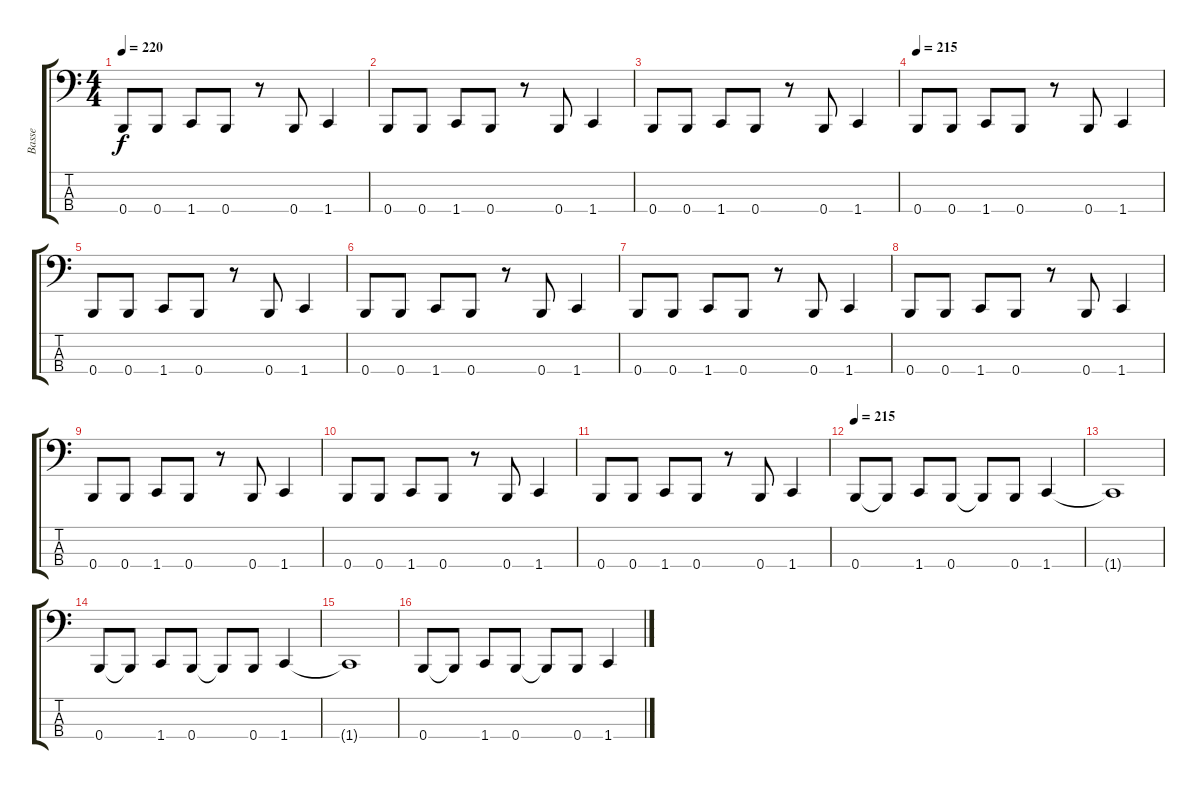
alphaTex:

\track ("Basse" "Basse") {instrument electricbassfinger}
\staff {score tabs}
\tuning (D2 A1 E1 B0) {hide}
\ts (4 4)
\tempo 220
\clef f4
\ks c
0.4.8{dy f} 0.4.8 1.4.8 0.4.8 r.8 0.4.8 1.4.4 |
0.4.8 0.4.8 1.4.8 0.4.8 r.8 0.4.8 1.4.4 |
0.4.8 0.4.8 1.4.8 0.4.8 r.8 0.4.8 1.4.4 |
\tempo 215
0.4.8 0.4.8 1.4.8 0.4.8 r.8 0.4.8 1.4.4 |
0.4.8 0.4.8 1.4.8 0.4.8 r.8 0.4.8 1.4.4 |
0.4.8 0.4.8 1.4.8 0.4.8 r.8 0.4.8 1.4.4 |
0.4.8 0.4.8 1.4.8 0.4.8 r.8 0.4.8 1.4.4 |
0.4.8 0.4.8 1.4.8 0.4.8 r.8 0.4.8 1.4.4 |
0.4.8 0.4.8 1.4.8 0.4.8 r.8 0.4.8 1.4.4 |
0.4.8 0.4.8 1.4.8 0.4.8 r.8 0.4.8 1.4.4 |
0.4.8 0.4.8 1.4.8 0.4.8 r.8 0.4.8 1.4.4 |
\tempo 215
0.4.8 0.4{t}.8 1.4.8 0.4.8 0.4{t}.8 0.4.8 1.4.4 |
1.4{t}.1 |
0.4.8 0.4{t}.8 1.4.8 0.4.8 0.4{t}.8 0.4.8 1.4.4 |
1.4{t}.1 |
0.4.8 0.4{t}.8 1.4.8 0.4.8 0.4{t}.8 0.4.8 1.4.4
